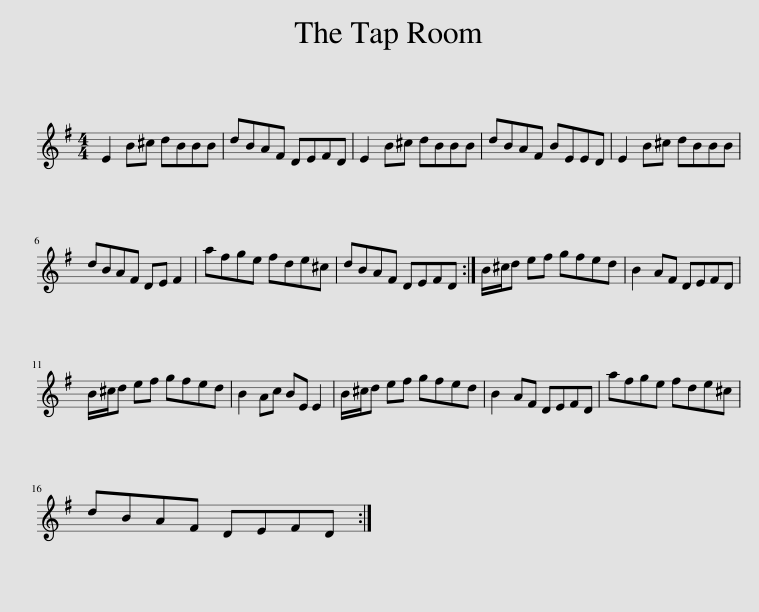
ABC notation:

X:1
L:1/8
M:4/4
I:linebreak $
K:Emin
V:1 treble
V:1
 E2 B^c dBBB | dBAF DEFD | E2 B^c dBBB | dBAF BEED | E2 B^c dBBB |$ %5
 dBAF DE F2 | afge fde^c | dBAF DEFD :| B/^c/d ef gfed | B2 AF DEFD |$ %10
 B/^c/d ef gfed | B2 Ac BE E2 | B/^c/d ef gfed | B2 AF DEFD | afge fde^c |$ %15
 dBAF DEFD :| %16
